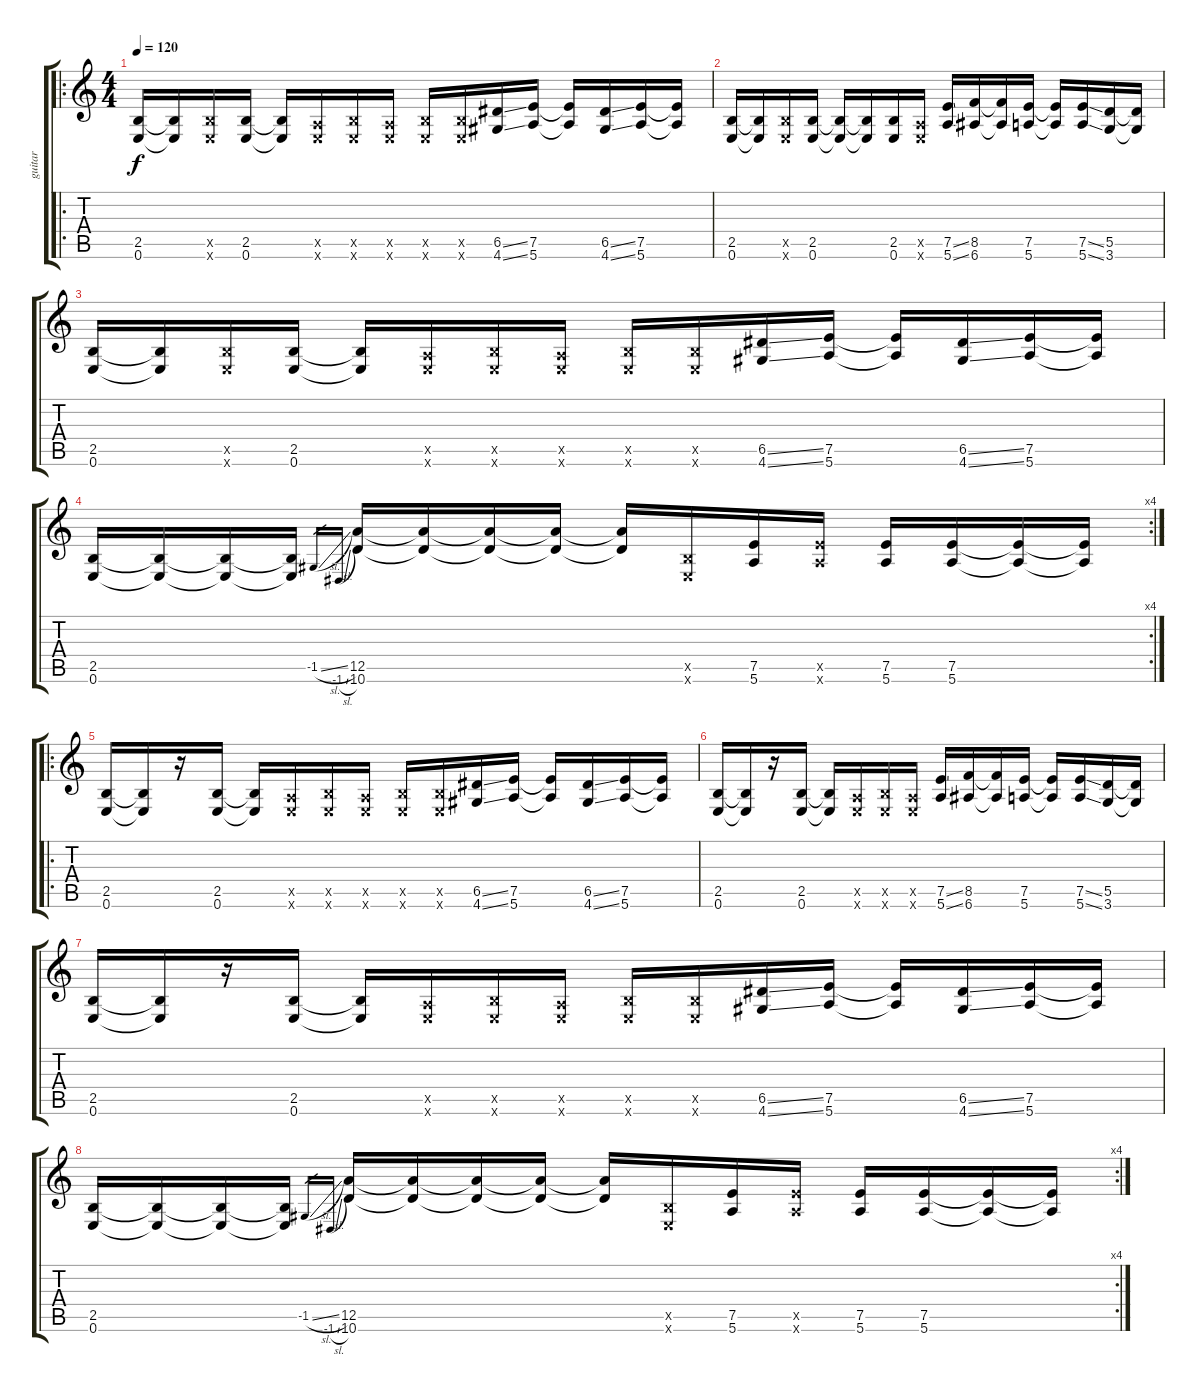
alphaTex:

\track ("guitar" "guitar") {instrument overdrivenguitar}
\staff {score tabs}
\tuning (E4 B3 G3 D3 A2 E2) {hide}
\ro
\ts (4 4)
\tempo 120
\clef g2
\ks c
(2.5 0.6).16{dy f instrument overdrivenguitar} (2.5{t} 0.6{t}).16 (2.5{x} 0.6{x}).16 (2.5 0.6).16 (2.5{t} 0.6{t}).16 (0.5{x} 0.6{x}).16 (2.5{x} 0.6{x}).16 (0.5{x} 0.6{x}).16 (2.5{x} 0.6{x}).16 (2.5{x} 0.6{x}).16 (6.5{ss} 4.6{ss}).16 (7.5 5.6).16 (7.5{t} 5.6{t}).16 (6.5{ss} 4.6{ss}).16 (7.5 5.6).16 (7.5{t} 5.6{t}).16 |
(2.5 0.6).16 (2.5{t} 0.6{t}).16 (2.5{x} 0.6{x}).16 (2.5 0.6).16 (2.5{t} 0.6{t}).16 (2.5{t} 0.6{t}).16 (2.5 0.6).16 (0.5{x} 0.6{x}).16 (7.5{ss} 5.6{ss}).16 (8.5 6.6).16 (8.5{t} 6.6{t}).16 (7.5 5.6).16 (7.5{t} 5.6{t}).16 (7.5{ss} 5.6{ss}).16 (5.5 3.6).16 (5.5{t} 3.6{t}).16 |
(2.5 0.6).16 (2.5{t} 0.6{t}).16 (2.5{x} 0.6{x}).16 (2.5 0.6).16 (2.5{t} 0.6{t}).16 (0.5{x} 0.6{x}).16 (2.5{x} 0.6{x}).16 (0.5{x} 0.6{x}).16 (2.5{x} 0.6{x}).16 (2.5{x} 0.6{x}).16 (6.5{ss} 4.6{ss}).16 (7.5 5.6).16 (7.5{t} 5.6{t}).16 (6.5{ss} 4.6{ss}).16 (7.5 5.6).16 (7.5{t} 5.6{t}).16 |
\rc 4
(2.5 0.6).16 (2.5{t} 0.6{t}).16 (2.5{t} 0.6{t}).16 (2.5{t} 0.6{t}).16 -1.5{sl}.16{gr} -1.6{sl}.16{gr} (12.5 10.6).16 (12.5{t} 10.6{t}).16 (12.5{t} 10.6{t}).16 (12.5{t} 10.6{t}).16 (12.5{t} 10.6{t}).16 (2.5{x} 0.6{x}).16 (7.5 5.6).16 (7.5{x} 5.6{x}).16 (7.5 5.6).16 (7.5 5.6).16 (7.5{t} 5.6{t}).16 (7.5{t} 5.6{t}).16 |
\ro
(2.5 0.6).16 (2.5{t} 0.6{t}).16 r.16 (2.5 0.6).16 (2.5{t} 0.6{t}).16 (0.5{x} 0.6{x}).16 (2.5{x} 0.6{x}).16 (0.5{x} 0.6{x}).16 (2.5{x} 0.6{x}).16 (2.5{x} 0.6{x}).16 (6.5{ss} 4.6{ss}).16 (7.5 5.6).16 (7.5{t} 5.6{t}).16 (6.5{ss} 4.6{ss}).16 (7.5 5.6).16 (7.5{t} 5.6{t}).16 |
(2.5 0.6).16 (2.5{t} 0.6{t}).16 r.16 (2.5 0.6).16 (2.5{t} 0.6{t}).16 (0.5{x} 0.6{x}).16 (2.5{x} 0.6{x}).16 (0.5{x} 0.6{x}).16 (7.5{ss} 5.6{ss}).16 (8.5 6.6).16 (8.5{t} 6.6{t}).16 (7.5 5.6).16 (7.5{t} 5.6{t}).16 (7.5{ss} 5.6{ss}).16 (5.5 3.6).16 (5.5{t} 3.6{t}).16 |
(2.5 0.6).16 (2.5{t} 0.6{t}).16 r.16 (2.5 0.6).16 (2.5{t} 0.6{t}).16 (0.5{x} 0.6{x}).16 (2.5{x} 0.6{x}).16 (0.5{x} 0.6{x}).16 (2.5{x} 0.6{x}).16 (2.5{x} 0.6{x}).16 (6.5{ss} 4.6{ss}).16 (7.5 5.6).16 (7.5{t} 5.6{t}).16 (6.5{ss} 4.6{ss}).16 (7.5 5.6).16 (7.5{t} 5.6{t}).16 |
\rc 4
(2.5 0.6).16 (2.5{t} 0.6{t}).16 (2.5{t} 0.6{t}).16 (2.5{t} 0.6{t}).16 -1.5{sl}.16{gr} -1.6{sl}.16{gr} (12.5 10.6).16 (12.5{t} 10.6{t}).16 (12.5{t} 10.6{t}).16 (12.5{t} 10.6{t}).16 (12.5{t} 10.6{t}).16 (2.5{x} 0.6{x}).16 (7.5 5.6).16 (7.5{x} 5.6{x}).16 (7.5 5.6).16 (7.5 5.6).16 (7.5{t} 5.6{t}).16 (7.5{t} 5.6{t}).16
